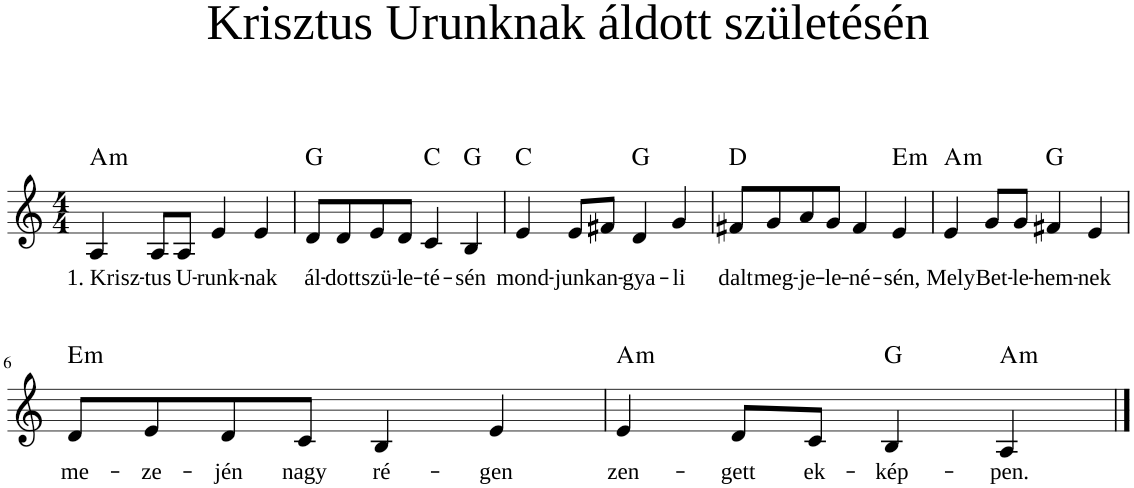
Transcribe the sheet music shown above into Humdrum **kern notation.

**kern	**text	**harte
*part1	*part1	*part1
*staff1	*staff1	*
*I"Voice	*	*
*clefG2	*	*
*k[]	*	*
*M4/4	*	*
=1	=1	=1
!	!LO:LY:b	!LO:H:kt=m
4A/	1. Krisz-	A:min
!	!LO:LY:b	!
8A/L	-tus	.
!	!LO:LY:b	!
8A/J	U-	.
!	!LO:LY:b	!
4e/	-runk-	.
!	!LO:LY:b	!
4e/	-nak	.
=2	=2	=2
!	!LO:LY:b	!LO:H:kt=N.C.
8d/L	ál-	N
!	!LO:LY:b	!
8d/	-dott	.
!	!LO:LY:b	!
8e/	szü-	.
!	!LO:LY:b	!
8d/J	-le-	.
!	!LO:LY:b	!LO:H:kt=N.C.
4c/	-té-	N
!	!LO:LY:b	!LO:H:kt=N.C.
4B/	-sén	N
=3	=3	=3
!	!LO:LY:b	!LO:H:kt=N.C.
4e/	mond-	N
!	!LO:LY:b	!
8e/L	-junk	.
!	!LO:LY:b	!
8f#X/J	an-	.
!	!LO:LY:b	!LO:H:kt=N.C.
4d/	-gya-	N
!	!LO:LY:b	!
4g/	-li	.
=4	=4	=4
!	!LO:LY:b	!LO:H:kt=N.C.
8f#X/L	dalt	N
!	!LO:LY:b	!
8g/	meg-	.
!	!LO:LY:b	!
8a/	-je-	.
!	!LO:LY:b	!
8g/J	-le-	.
!	!LO:LY:b	!
4f#/	-né-	.
!	!LO:LY:b	!LO:H:kt=m
4e/	-sén,	E:min
=5	=5	=5
!	!LO:LY:b	!LO:H:kt=m
4e/	Mely	A:min
!	!LO:LY:b	!
8g/L	Bet-	.
!	!LO:LY:b	!
8g/J	-le-	.
!	!LO:LY:b	!LO:H:kt=N.C.
4f#X/	-hem-	N
!	!LO:LY:b	!
4e/	-nek	.
!!LO:LB:g=z
=6	=6	=6
!	!LO:LY:b	!LO:H:kt=m
8d/L	me-	E:min
!	!LO:LY:b	!
8e/	-ze-	.
!	!LO:LY:b	!
8d/	-jén	.
!	!LO:LY:b	!
8c/J	nagy	.
!	!LO:LY:b	!
4B/	ré-	.
!	!LO:LY:b	!
4e/	-gen	.
=7	=7	=7
!	!LO:LY:b	!LO:H:kt=m
4e/	zen-	A:min
!	!LO:LY:b	!
8d/L	-gett	.
!	!LO:LY:b	!
8c/J	ek-	.
!	!LO:LY:b	!LO:H:kt=N.C.
4B/	-kép-	N
!	!LO:LY:b	!LO:H:kt=m
4A/	-pen.	A:min
==	==	==
*-	*-	*-
